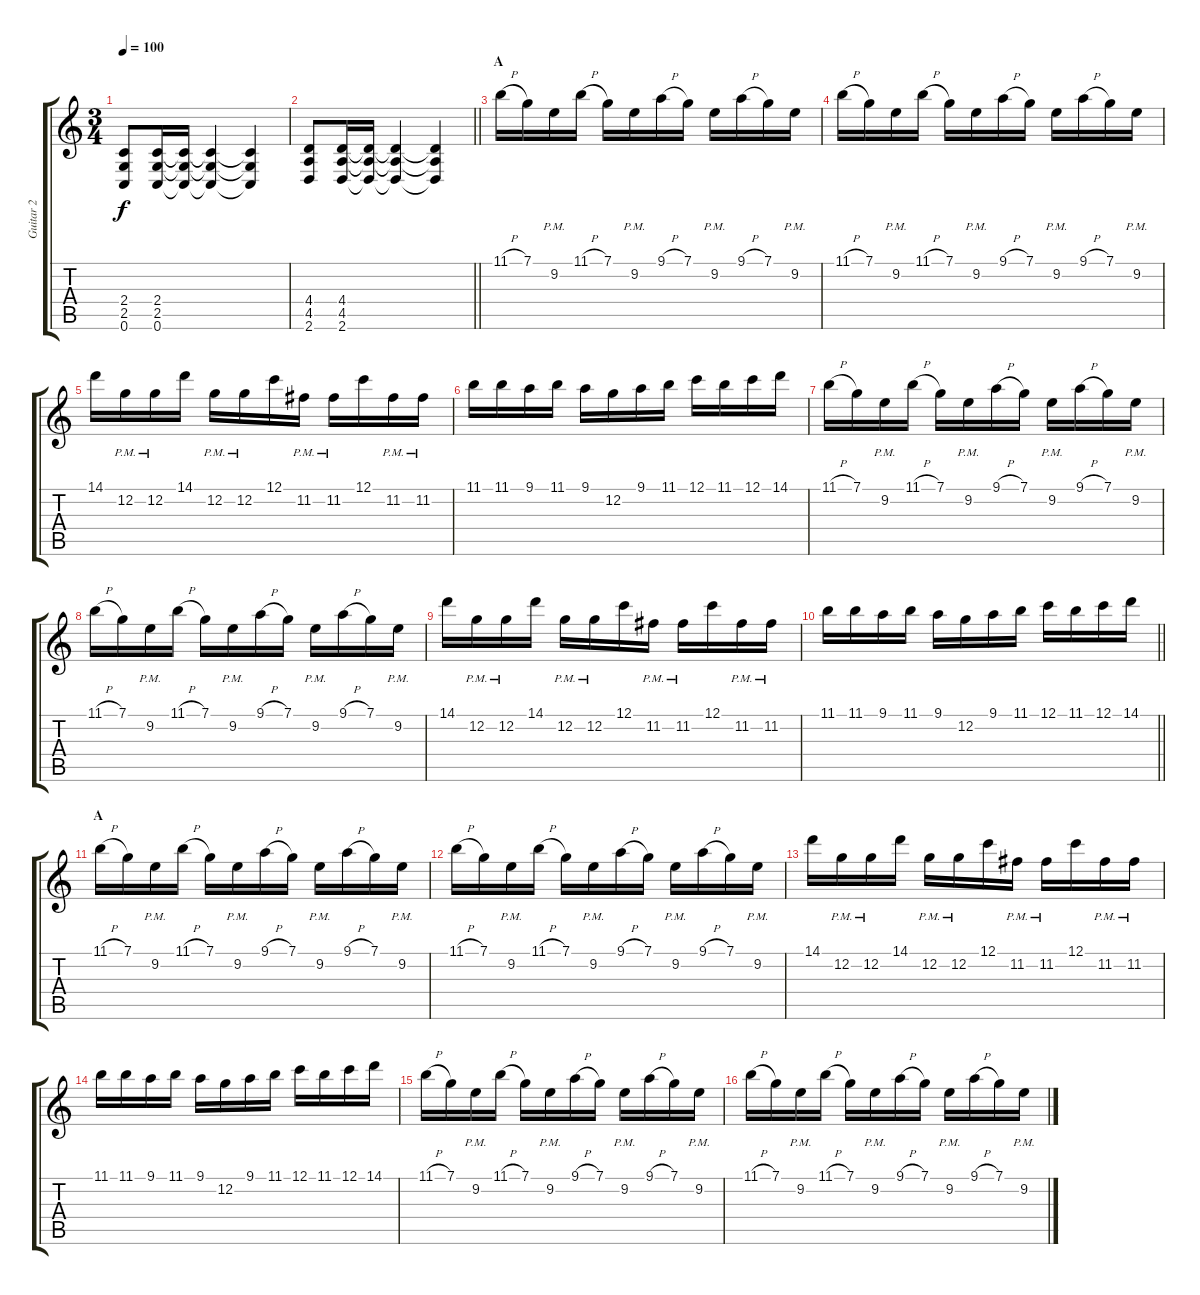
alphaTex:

\track ("Guitar 2" "Guitar 2") {instrument overdrivenguitar}
\staff {score tabs}
\tuning (C4 G3 Eb3 Bb2 F2 C2) {hide}
\ts (3 4)
\tempo 100
\clef g2
\ks c
(2.4 2.5 0.6).8{dy f} (2.4 2.5 0.6).16 (2.4{t} 2.5{t} 0.6{t}).16 (2.4{t} 2.5{t} 0.6{t}).4 (2.4{t} 2.5{t} 0.6{t}).4 |
\barLineRight lightlight
(4.4 4.5 2.6).8 (4.4 4.5 2.6).16 (4.4{t} 4.5{t} 2.6{t}).16 (4.4{t} 4.5{t} 2.6{t}).4 (4.4{t} 4.5{t} 2.6{t}).4 |
\section ("" "A")
11.1{h}.16 7.1.16 9.2{pm}.16 11.1{h}.16 7.1.16 9.2{pm}.16 9.1{h}.16 7.1.16 9.2{pm}.16 9.1{h}.16 7.1.16 9.2{pm}.16 |
11.1{h}.16 7.1.16 9.2{pm}.16 11.1{h}.16 7.1.16 9.2{pm}.16 9.1{h}.16 7.1.16 9.2{pm}.16 9.1{h}.16 7.1.16 9.2{pm}.16 |
14.1.16 12.2{pm}.16 12.2{pm}.16 14.1.16 12.2{pm}.16 12.2{pm}.16 12.1.16 11.2{pm}.16 11.2{pm}.16 12.1.16 11.2{pm}.16 11.2{pm}.16 |
11.1.16 11.1.16 9.1.16 11.1.16 9.1.16 12.2.16 9.1.16 11.1.16 12.1.16 11.1.16 12.1.16 14.1.16 |
11.1{h}.16 7.1.16 9.2{pm}.16 11.1{h}.16 7.1.16 9.2{pm}.16 9.1{h}.16 7.1.16 9.2{pm}.16 9.1{h}.16 7.1.16 9.2{pm}.16 |
11.1{h}.16 7.1.16 9.2{pm}.16 11.1{h}.16 7.1.16 9.2{pm}.16 9.1{h}.16 7.1.16 9.2{pm}.16 9.1{h}.16 7.1.16 9.2{pm}.16 |
14.1.16 12.2{pm}.16 12.2{pm}.16 14.1.16 12.2{pm}.16 12.2{pm}.16 12.1.16 11.2{pm}.16 11.2{pm}.16 12.1.16 11.2{pm}.16 11.2{pm}.16 |
\barLineRight lightlight
11.1.16 11.1.16 9.1.16 11.1.16 9.1.16 12.2.16 9.1.16 11.1.16 12.1.16 11.1.16 12.1.16 14.1.16 |
\section ("" "A")
11.1{h}.16 7.1.16 9.2{pm}.16 11.1{h}.16 7.1.16 9.2{pm}.16 9.1{h}.16 7.1.16 9.2{pm}.16 9.1{h}.16 7.1.16 9.2{pm}.16 |
11.1{h}.16 7.1.16 9.2{pm}.16 11.1{h}.16 7.1.16 9.2{pm}.16 9.1{h}.16 7.1.16 9.2{pm}.16 9.1{h}.16 7.1.16 9.2{pm}.16 |
14.1.16 12.2{pm}.16 12.2{pm}.16 14.1.16 12.2{pm}.16 12.2{pm}.16 12.1.16 11.2{pm}.16 11.2{pm}.16 12.1.16 11.2{pm}.16 11.2{pm}.16 |
11.1.16 11.1.16 9.1.16 11.1.16 9.1.16 12.2.16 9.1.16 11.1.16 12.1.16 11.1.16 12.1.16 14.1.16 |
11.1{h}.16 7.1.16 9.2{pm}.16 11.1{h}.16 7.1.16 9.2{pm}.16 9.1{h}.16 7.1.16 9.2{pm}.16 9.1{h}.16 7.1.16 9.2{pm}.16 |
11.1{h}.16 7.1.16 9.2{pm}.16 11.1{h}.16 7.1.16 9.2{pm}.16 9.1{h}.16 7.1.16 9.2{pm}.16 9.1{h}.16 7.1.16 9.2{pm}.16
